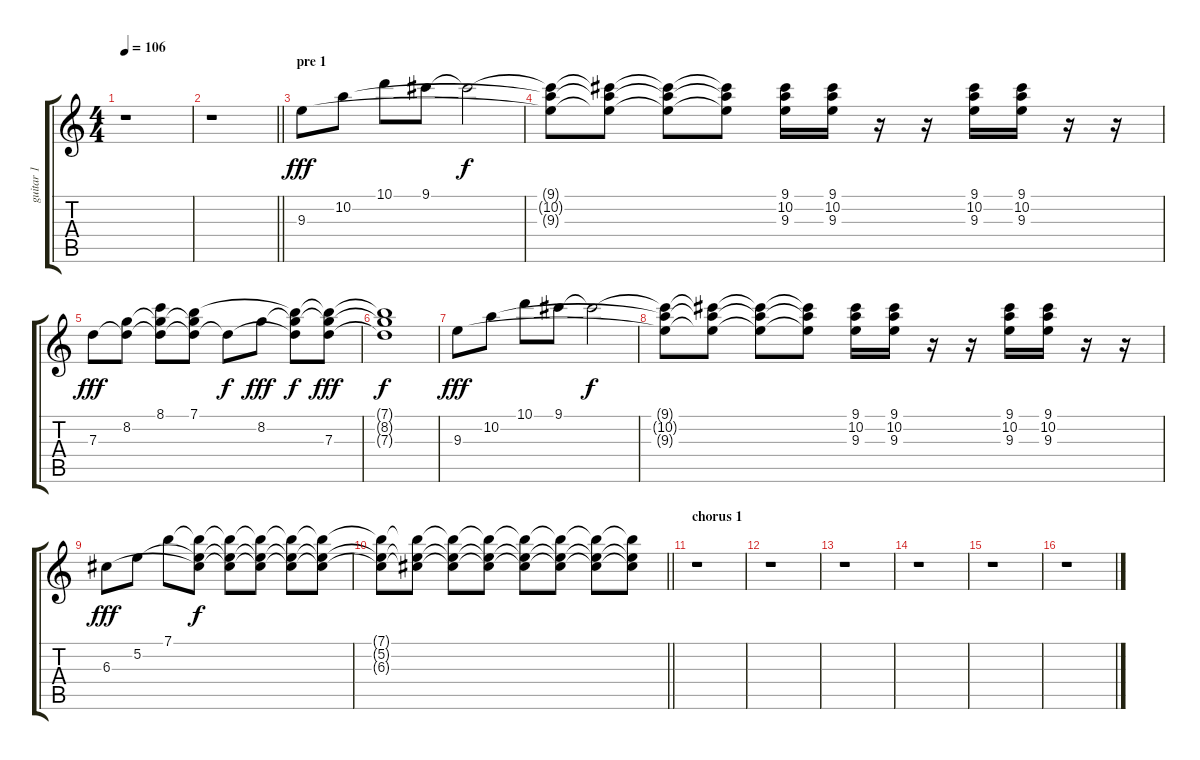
\track ("guitar 1" "guitar 1") {instrument acousticguitarsteel}
\staff {score tabs}
\tuning (E4 B3 G3 D3 A2 E2) {hide}
\ts (4 4)
\tempo 106
\clef g2
\ks c
r.1{dy f} |
\barLineRight lightlight
r.1 |
\section ("" "pre 1")
9.3.8{dy fff instrument acousticguitarsteel} 10.2.8 10.1.8 9.1.8 9.1{t}.2{dy f} |
(9.1{t} 10.2{t} 9.3{t}).8 (9.1{t} 10.2{t} 9.3{t}).8 (9.1{t} 10.2{t} 9.3{t}).8 (9.1{t} 10.2{t} 9.3{t}).8 (9.1 10.2 9.3).16 (9.1 10.2 9.3).16 r.16 r.16 (9.1 10.2 9.3).16 (9.1 10.2 9.3).16 r.16 r.16 |
7.3.8{dy fff} (8.2 7.3{t}).8 (8.1 8.2{t} 7.3{t}).8 (7.1 8.2{t} 7.3{t}).8 7.3{t}.8{dy f} 8.2.8{dy fff} (7.1{t} 8.2{t} 7.3{t}).8{dy f} (7.1{t} 8.2{t} 7.3).8{dy fff} |
(7.1{t} 8.2{t} 7.3{t}).1{dy f} |
9.3.8{dy fff instrument acousticguitarsteel} 10.2.8 10.1.8 9.1.8 9.1{t}.2{dy f} |
(9.1{t} 10.2{t} 9.3{t}).8 (9.1{t} 10.2{t} 9.3{t}).8 (9.1{t} 10.2{t} 9.3{t}).8 (9.1{t} 10.2{t} 9.3{t}).8 (9.1 10.2 9.3).16 (9.1 10.2 9.3).16 r.16 r.16 (9.1 10.2 9.3).16 (9.1 10.2 9.3).16 r.16 r.16 |
6.3.8{dy fff} 5.2.8 7.1.8 (7.1{t} 5.2{t} 6.3{t}).8{dy f} (7.1{t} 5.2{t} 6.3{t}).8 (7.1{t} 5.2{t} 6.3{t}).8 (7.1{t} 5.2{t} 6.3{t}).8 (7.1{t} 5.2{t} 6.3{t}).8 |
\barLineRight lightlight
(7.1{t} 5.2{t} 6.3{t}).8 (7.1{t} 5.2{t} 6.3{t}).8 (7.1{t} 5.2{t} 6.3{t}).8 (7.1{t} 5.2{t} 6.3{t}).8 (7.1{t} 5.2{t} 6.3{t}).8 (7.1{t} 5.2{t} 6.3{t}).8 (7.1{t} 5.2{t} 6.3{t}).8 (7.1{t} 5.2{t} 6.3{t}).8 |
\section ("" "chorus 1")
r.1 |
r.1 |
r.1 |
r.1 |
r.1 |
r.1
